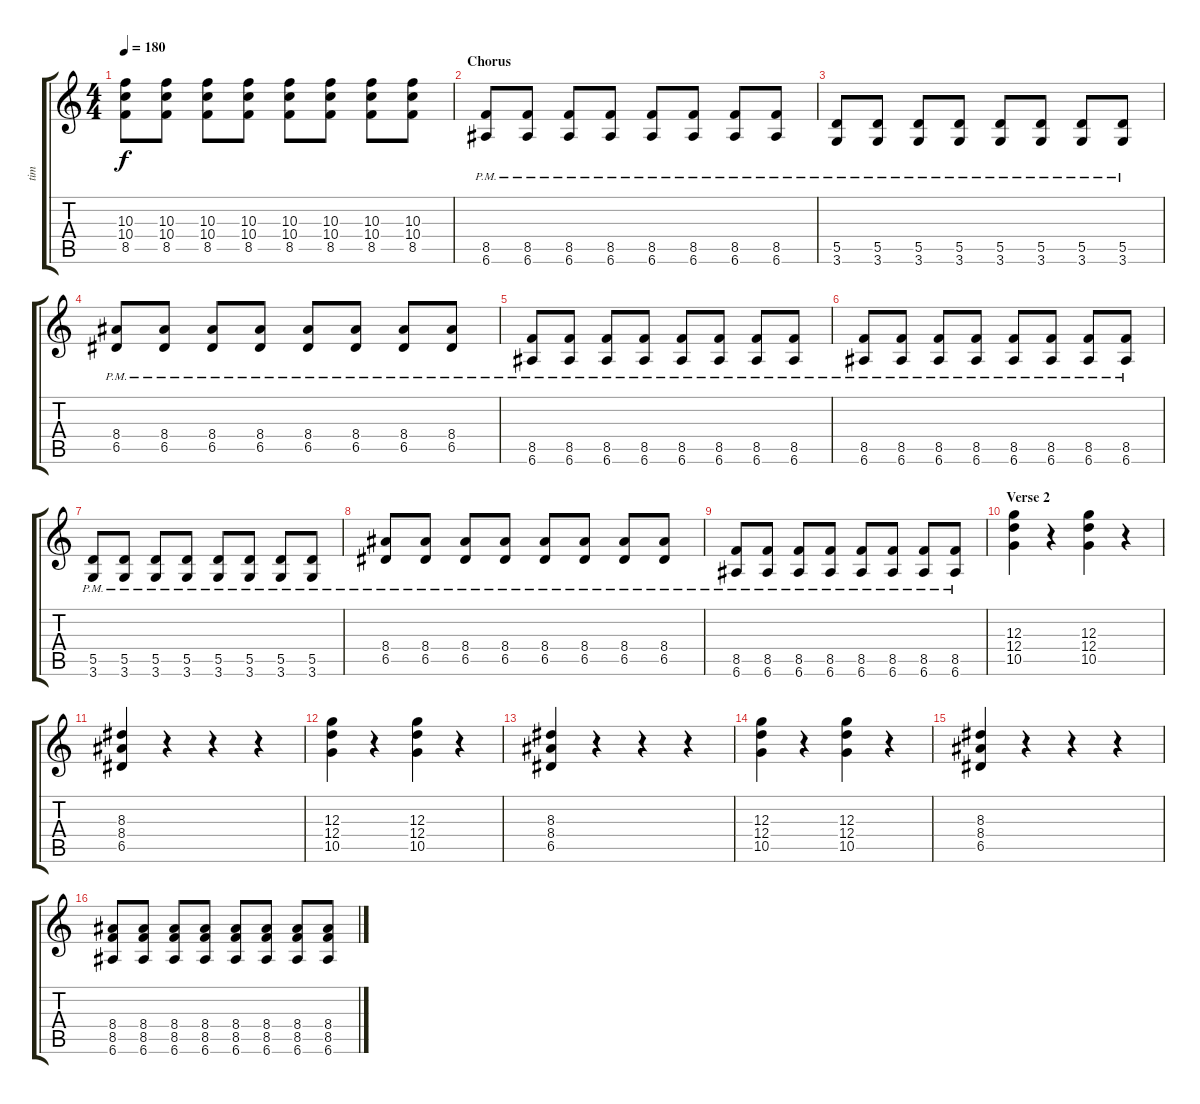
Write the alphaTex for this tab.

\track ("tim" "tim") {instrument distortionguitar}
\staff {score tabs}
\tuning (E4 B3 G3 D3 A2 E2) {hide}
\ts (4 4)
\tempo 180
\clef g2
\ks c
(10.3 10.4 8.5).8{dy f} (10.3 10.4 8.5).8 (10.3 10.4 8.5).8 (10.3 10.4 8.5).8 (10.3 10.4 8.5).8 (10.3 10.4 8.5).8 (10.3 10.4 8.5).8 (10.3 10.4 8.5).8 |
\section ("" "Chorus")
(8.5{pm} 6.6{pm}).8 (8.5{pm} 6.6{pm}).8 (8.5{pm} 6.6{pm}).8 (8.5{pm} 6.6{pm}).8 (8.5{pm} 6.6{pm}).8 (8.5{pm} 6.6{pm}).8 (8.5{pm} 6.6{pm}).8 (8.5{pm} 6.6{pm}).8 |
(5.5{pm} 3.6{pm}).8 (5.5{pm} 3.6{pm}).8 (5.5{pm} 3.6{pm}).8 (5.5{pm} 3.6{pm}).8 (5.5{pm} 3.6{pm}).8 (5.5{pm} 3.6{pm}).8 (5.5{pm} 3.6{pm}).8 (5.5{pm} 3.6{pm}).8 |
(8.4{pm} 6.5{pm}).8 (8.4{pm} 6.5{pm}).8 (8.4{pm} 6.5{pm}).8 (8.4{pm} 6.5{pm}).8 (8.4{pm} 6.5{pm}).8 (8.4{pm} 6.5{pm}).8 (8.4{pm} 6.5{pm}).8 (8.4{pm} 6.5{pm}).8 |
(8.5{pm} 6.6{pm}).8 (8.5{pm} 6.6{pm}).8 (8.5{pm} 6.6{pm}).8 (8.5{pm} 6.6{pm}).8 (8.5{pm} 6.6{pm}).8 (8.5{pm} 6.6{pm}).8 (8.5{pm} 6.6{pm}).8 (8.5{pm} 6.6{pm}).8 |
(8.5{pm} 6.6{pm}).8 (8.5{pm} 6.6{pm}).8 (8.5{pm} 6.6{pm}).8 (8.5{pm} 6.6{pm}).8 (8.5{pm} 6.6{pm}).8 (8.5{pm} 6.6{pm}).8 (8.5{pm} 6.6{pm}).8 (8.5{pm} 6.6{pm}).8 |
(5.5{pm} 3.6{pm}).8 (5.5{pm} 3.6{pm}).8 (5.5{pm} 3.6{pm}).8 (5.5{pm} 3.6{pm}).8 (5.5{pm} 3.6{pm}).8 (5.5{pm} 3.6{pm}).8 (5.5{pm} 3.6{pm}).8 (5.5{pm} 3.6{pm}).8 |
(8.4{pm} 6.5{pm}).8 (8.4{pm} 6.5{pm}).8 (8.4{pm} 6.5{pm}).8 (8.4{pm} 6.5{pm}).8 (8.4{pm} 6.5{pm}).8 (8.4{pm} 6.5{pm}).8 (8.4{pm} 6.5{pm}).8 (8.4{pm} 6.5{pm}).8 |
(8.5{pm} 6.6{pm}).8 (8.5{pm} 6.6{pm}).8 (8.5{pm} 6.6{pm}).8 (8.5{pm} 6.6{pm}).8 (8.5{pm} 6.6{pm}).8 (8.5{pm} 6.6{pm}).8 (8.5{pm} 6.6{pm}).8 (8.5{pm} 6.6{pm}).8 |
\section ("" "Verse 2")
(12.3 12.4 10.5).4 r.4 (12.3 12.4 10.5).4 r.4 |
(8.3 8.4 6.5).4 r.4 r.4 r.4 |
(12.3 12.4 10.5).4 r.4 (12.3 12.4 10.5).4 r.4 |
(8.3 8.4 6.5).4 r.4 r.4 r.4 |
(12.3 12.4 10.5).4 r.4 (12.3 12.4 10.5).4 r.4 |
(8.3 8.4 6.5).4 r.4 r.4 r.4 |
(8.4 8.5 6.6).8 (8.4 8.5 6.6).8 (8.4 8.5 6.6).8 (8.4 8.5 6.6).8 (8.4 8.5 6.6).8 (8.4 8.5 6.6).8 (8.4 8.5 6.6).8 (8.4 8.5 6.6).8
